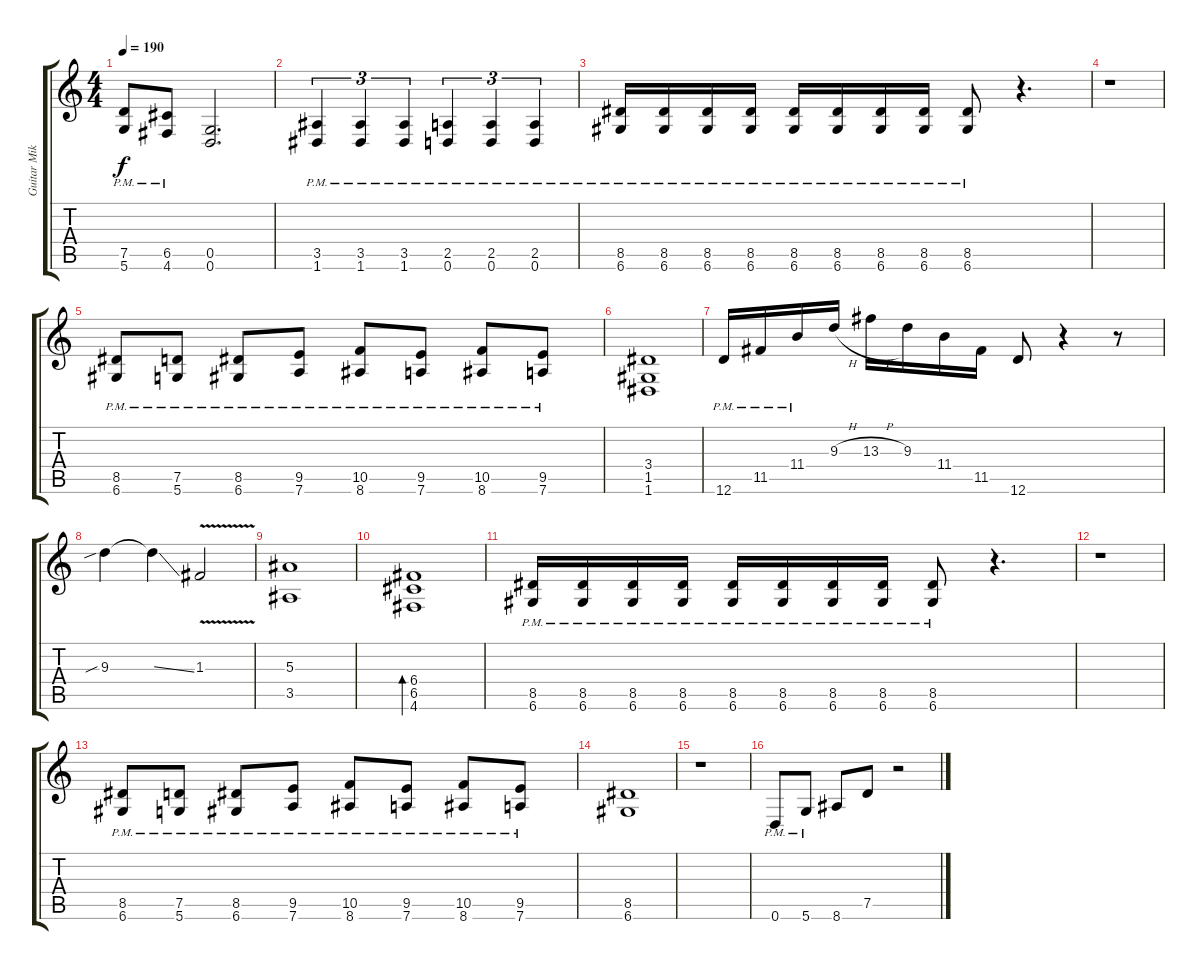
\track ("Guitar Mika" "Guitar Mik") {instrument overdrivenguitar}
\staff {score tabs}
\tuning (D4 A3 F3 C3 G2 D2) {hide}
\ts (4 4)
\tempo 190
\clef g2
\ks c
(7.5{pm} 5.6{pm}).8{dy f} (6.5{pm} 4.6{pm}).8 (0.5 0.6).2{d} |
(3.5{pm} 1.6{pm}).4{tu (3 2)} (3.5{pm} 1.6{pm}).4{tu (3 2)} (3.5{pm} 1.6{pm}).4{tu (3 2)} (2.5{pm} 0.6{pm}).4{tu (3 2)} (2.5{pm} 0.6{pm}).4{tu (3 2)} (2.5{pm} 0.6{pm}).4{tu (3 2)} |
(8.5{pm} 6.6{pm}).16 (8.5{pm} 6.6{pm}).16 (8.5{pm} 6.6{pm}).16 (8.5{pm} 6.6{pm}).16 (8.5{pm} 6.6{pm}).16 (8.5{pm} 6.6{pm}).16 (8.5{pm} 6.6{pm}).16 (8.5{pm} 6.6{pm}).16 (8.5{pm} 6.6{pm}).8 r.4{d} |
r.1 |
(8.5{pm} 6.6{pm}).8 (7.5{pm} 5.6{pm}).8 (8.5{pm} 6.6{pm}).8 (9.5{pm} 7.6{pm}).8 (10.5{pm} 8.6{pm}).8 (9.5{pm} 7.6{pm}).8 (10.5{pm} 8.6{pm}).8 (9.5{pm} 7.6{pm}).8 |
(3.4 1.5 1.6).1 |
12.6{pm}.16 11.5{pm}.16 11.4{pm}.16 9.3{h}.16 13.3{h}.16 9.3.16 11.4.16 11.5.16 12.6.8 r.4 r.8 |
9.3{sib}.4 9.3{ss t}.4 1.3{v}.2 |
(5.3 3.5).1 |
(6.4 6.5 4.6).1{bd 60} |
(8.5{pm} 6.6{pm}).16 (8.5{pm} 6.6{pm}).16 (8.5{pm} 6.6{pm}).16 (8.5{pm} 6.6{pm}).16 (8.5{pm} 6.6{pm}).16 (8.5{pm} 6.6{pm}).16 (8.5{pm} 6.6{pm}).16 (8.5{pm} 6.6{pm}).16 (8.5{pm} 6.6{pm}).8 r.4{d} |
r.1 |
(8.5{pm} 6.6{pm}).8 (7.5{pm} 5.6{pm}).8 (8.5{pm} 6.6{pm}).8 (9.5{pm} 7.6{pm}).8 (10.5{pm} 8.6{pm}).8 (9.5{pm} 7.6{pm}).8 (10.5{pm} 8.6{pm}).8 (9.5{pm} 7.6{pm}).8 |
(8.5 6.6).1 |
r.1 |
0.6{pm}.8 5.6{pm}.8 8.6.8 7.5.8 r.2
